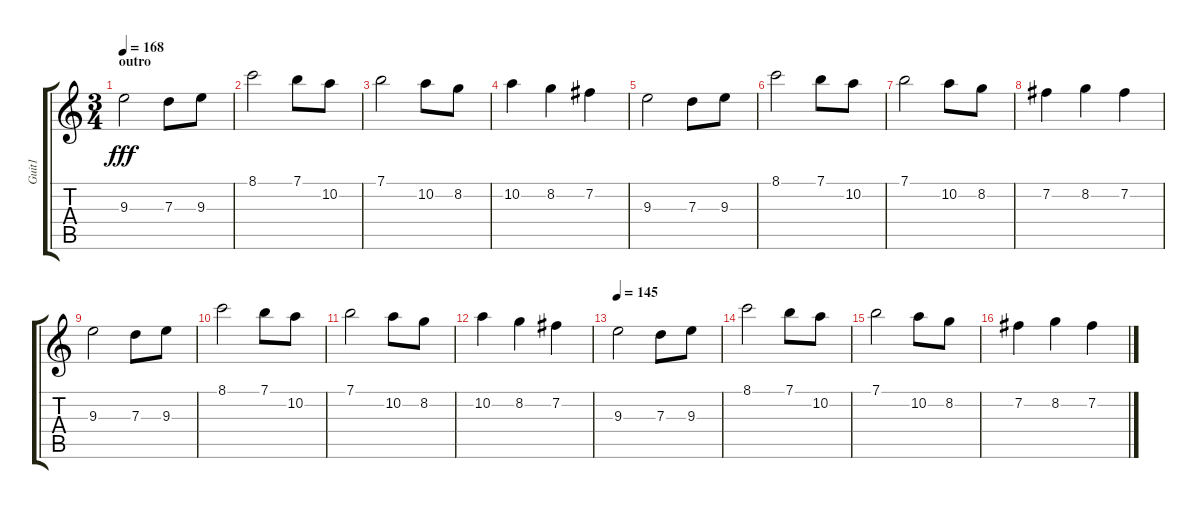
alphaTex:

\track ("Guit1" "Guit1") {instrument overdrivenguitar}
\staff {score tabs}
\tuning (E4 B3 G3 D3 A2 E2) {hide}
\ts (3 4)
\section ("" "outro")
\tempo 168
\clef g2
\ks c
9.3.2{dy fff volume 14 instrument electricguitarclean} 7.3.8 9.3.8 |
8.1.2 7.1.8 10.2.8 |
7.1.2 10.2.8 8.2.8 |
10.2.4 8.2.4 7.2.4 |
9.3.2 7.3.8 9.3.8 |
8.1.2 7.1.8 10.2.8 |
7.1.2 10.2.8 8.2.8 |
7.2.4 8.2.4 7.2.4 |
9.3.2 7.3.8 9.3.8 |
8.1.2 7.1.8 10.2.8 |
7.1.2 10.2.8 8.2.8 |
10.2.4 8.2.4 7.2.4 |
\tempo 145
9.3.2 7.3.8 9.3.8 |
8.1.2 7.1.8 10.2.8 |
7.1.2 10.2.8 8.2.8 |
7.2.4 8.2.4 7.2.4
